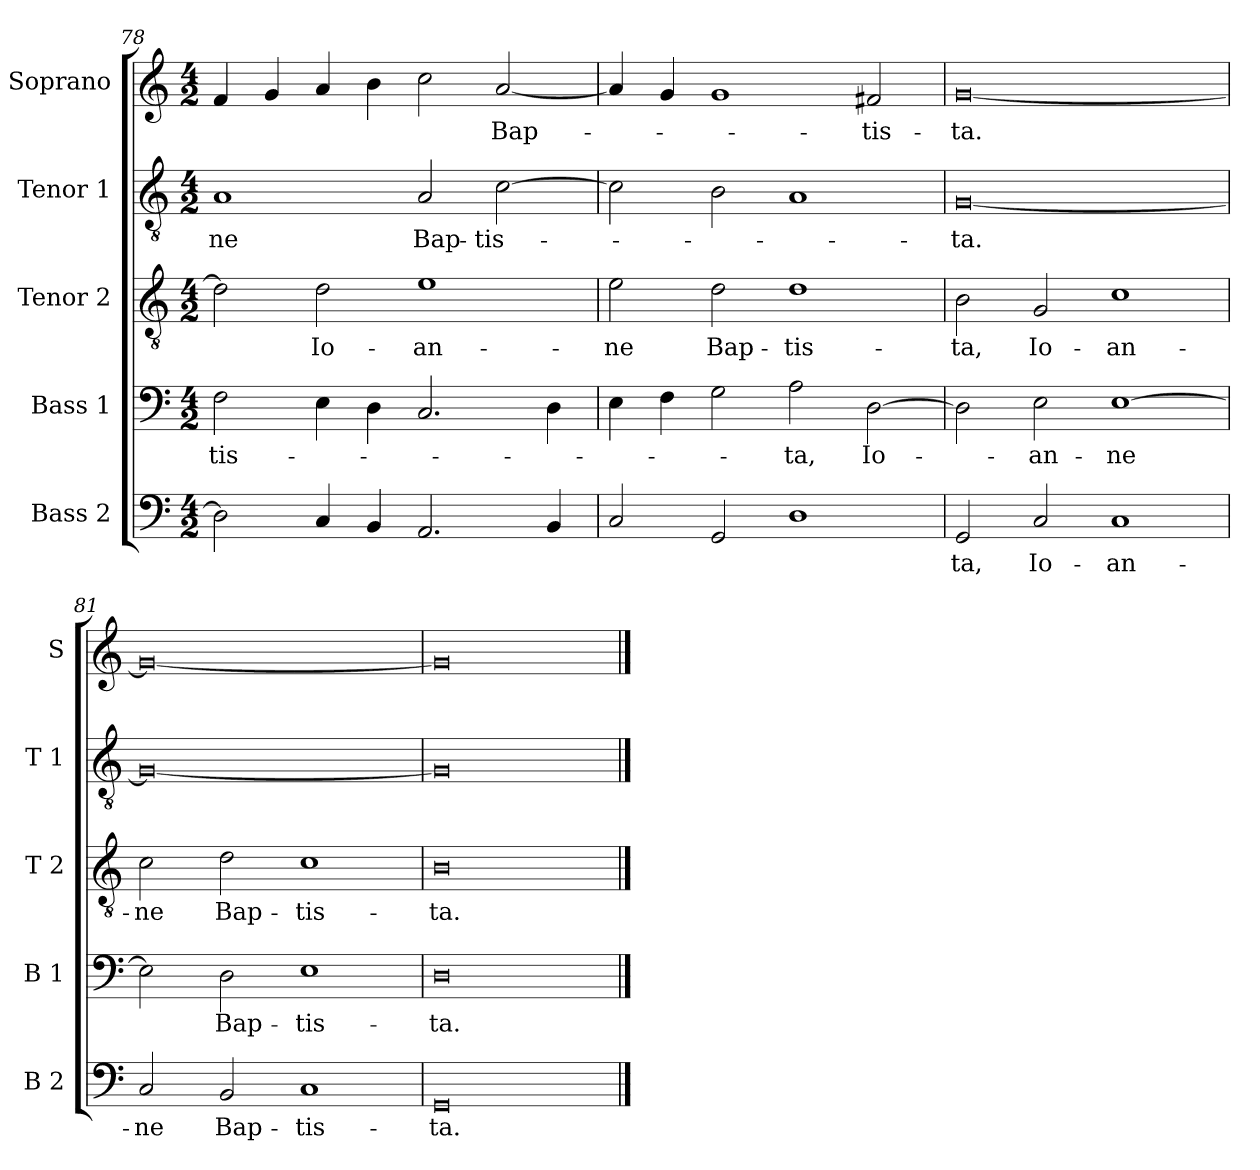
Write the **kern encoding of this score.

**kern	**text	**kern	**text	**kern	**text	**kern	**text	**kern	**text
*part5	*part5	*part4	*part4	*part3	*part3	*part2	*part2	*part1	*part1
*staff5	*staff5	*staff4	*staff4	*staff3	*staff3	*staff2	*staff2	*staff1	*staff1
*I"Bass 2	*	*I"Bass 1	*	*I"Tenor 2	*	*I"Tenor 1	*	*I"Soprano	*
*I'B 2	*	*I'B 1	*	*I'T 2	*	*I'T 1	*	*I'S	*
*clefF4	*	*clefF4	*	*clefGv2	*	*clefGv2	*	*clefG2	*
*k[]	*	*k[]	*	*k[]	*	*k[]	*	*k[]	*
*C:	*	*C:	*	*C:	*	*C:	*	*C:	*
*M4/2	*	*M4/2	*	*M4/2	*	*M4/2	*	*M4/2	*
=78	=78	=78	=78	=78	=78	=78	=78	=78	=78
!	!	!	!LO:LY:b	!	!	!	!LO:LY:b	!	!
2D\]	.	2F\	-tis-	2d\]	.	1A	-ne	4f/	.
.	.	.	.	.	.	.	.	4g/	.
!	!	!	!	!	!LO:LY:b	!	!	!	!
4C/	.	4E\	.	2d\	Io-	.	.	4a/	.
4BB/	.	4D\	.	.	.	.	.	4b\	.
!	!	!	!	!	!LO:LY:b	!	!LO:LY:b	!	!
2.AA/	.	2.C/	.	1e	-an-	2A/	Bap-	2cc\	.
!	!	!	!	!	!	!	!LO:LY:b	!	!LO:LY:b
.	.	.	.	.	.	[2c\	-tis-	[2a/	Bap-
4BB/	.	4D\	.	.	.	.	.	.	.
!!LO:LB:g=z
=79	=79	=79	=79	=79	=79	=79	=79	=79	=79
!	!	!	!	!	!LO:LY:b	!	!	!	!
2C/	.	4E\	.	2e\	-ne	2c\]	.	4a/]	.
.	.	4F\	.	.	.	.	.	4g/	.
!	!	!	!	!	!LO:LY:b	!	!	!	!
2GG/	.	2G\	.	2d\	Bap-	2B\	.	1g	.
!	!	!	!LO:LY:b	!	!LO:LY:b	!	!	!	!
1D	.	2A\	-ta,	1d	-tis-	1A	.	.	.
!	!	!	!LO:LY:b	!	!	!	!	!	!LO:LY:b
.	.	[2D\	Io-	.	.	.	.	2f#X/	-tis-
=80	=80	=80	=80	=80	=80	=80	=80	=80	=80
!	!LO:LY:b	!	!	!	!LO:LY:b	!	!LO:LY:b	!	!LO:LY:b
2GG/	-ta,	2D\]	.	2B\	-ta,	[0G	-ta.	[0g	-ta.
!	!LO:LY:b	!	!LO:LY:b	!	!LO:LY:b	!	!	!	!
2C/	Io-	2E\	-an-	2G/	Io-	.	.	.	.
!	!LO:LY:b	!	!LO:LY:b	!	!LO:LY:b	!	!	!	!
1C	-an-	[1E	-ne	1c	-an-	.	.	.	.
=81	=81	=81	=81	=81	=81	=81	=81	=81	=81
!	!LO:LY:b	!	!	!	!LO:LY:b	!	!	!	!
2C/	-ne	2E\]	.	2c\	-ne	0G_	.	0g_	.
!	!LO:LY:b	!	!LO:LY:b	!	!LO:LY:b	!	!	!	!
2BB/	Bap-	2D\	Bap-	2d\	Bap-	.	.	.	.
!	!LO:LY:b	!	!LO:LY:b	!	!LO:LY:b	!	!	!	!
1C	-tis-	1E	-tis-	1c	-tis-	.	.	.	.
=82	=82	=82	=82	=82	=82	=82	=82	=82	=82
!	!LO:LY:b	!	!LO:LY:b	!	!LO:LY:b	!	!	!	!
0GG	-ta.	0D	-ta.	0B	-ta.	0G]	.	0g]	.
==	==	==	==	==	==	==	==	==	==
*-	*-	*-	*-	*-	*-	*-	*-	*-	*-
